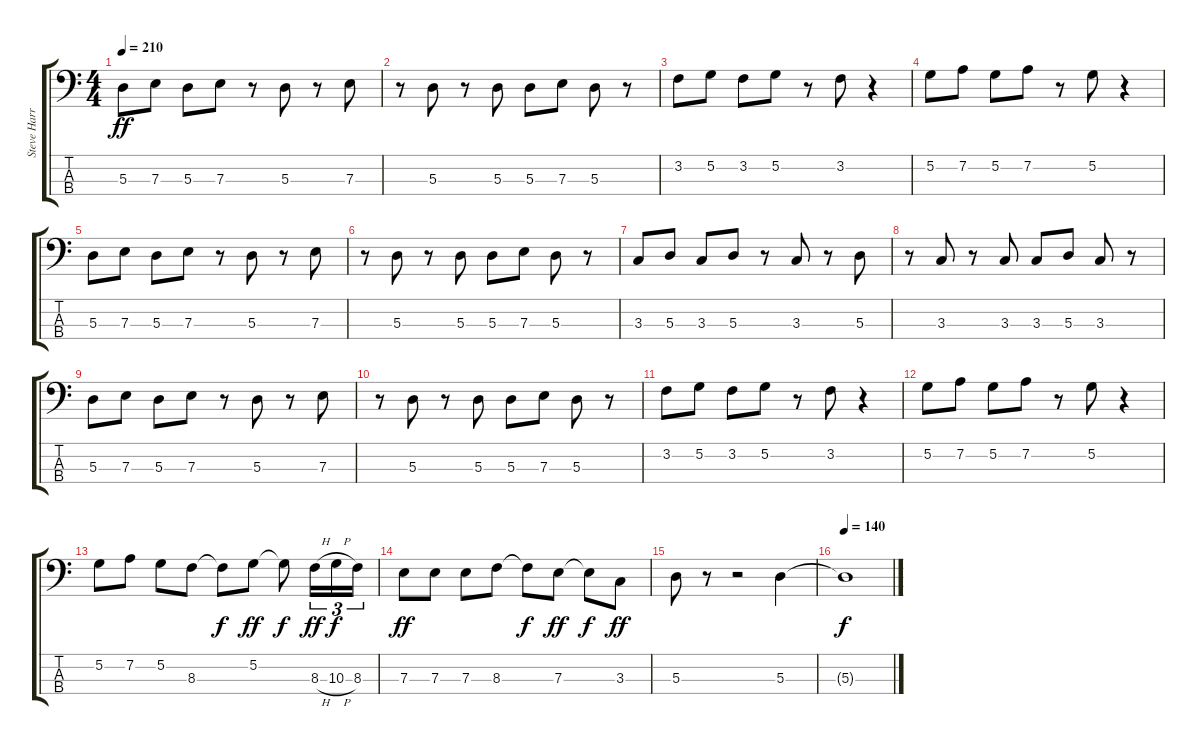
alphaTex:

\track ("Steve Harris" "Steve Harr") {instrument electricbassfinger}
\staff {score tabs}
\tuning (G2 D2 A1 E1) {hide}
\ts (4 4)
\tempo 210
\clef f4
\ks c
5.3.8{dy ff} 7.3.8 5.3.8 7.3.8 r.8 5.3.8 r.8 7.3.8 |
r.8 5.3.8 r.8 5.3.8 5.3.8 7.3.8 5.3.8 r.8 |
3.2.8 5.2.8 3.2.8 5.2.8 r.8 3.2.8 r.4 |
5.2.8 7.2.8 5.2.8 7.2.8 r.8 5.2.8 r.4 |
5.3.8 7.3.8 5.3.8 7.3.8 r.8 5.3.8 r.8 7.3.8 |
r.8 5.3.8 r.8 5.3.8 5.3.8 7.3.8 5.3.8 r.8 |
3.3.8 5.3.8 3.3.8 5.3.8 r.8 3.3.8 r.8 5.3.8 |
r.8 3.3.8 r.8 3.3.8 3.3.8 5.3.8 3.3.8 r.8 |
5.3.8 7.3.8 5.3.8 7.3.8 r.8 5.3.8 r.8 7.3.8 |
r.8 5.3.8 r.8 5.3.8 5.3.8 7.3.8 5.3.8 r.8 |
3.2.8 5.2.8 3.2.8 5.2.8 r.8 3.2.8 r.4 |
5.2.8 7.2.8 5.2.8 7.2.8 r.8 5.2.8 r.4 |
5.2.8 7.2.8 5.2.8 8.3.8 8.3{t}.8{dy f} 5.2.8{dy ff} 5.2{t}.8{dy f} 8.3{h}.16{tu (3 2) dy ff} 10.3{h}.16{tu (3 2) dy f} 8.3.16{tu (3 2)} |
7.3.8{dy ff} 7.3.8 7.3.8 8.3.8 8.3{t}.8{dy f} 7.3.8{dy ff} 7.3{t}.8{dy f} 3.3.8{dy ff} |
5.3.8 r.8 r.2 5.3.4 |
\tempo 140
5.3{t}.1{dy f}
